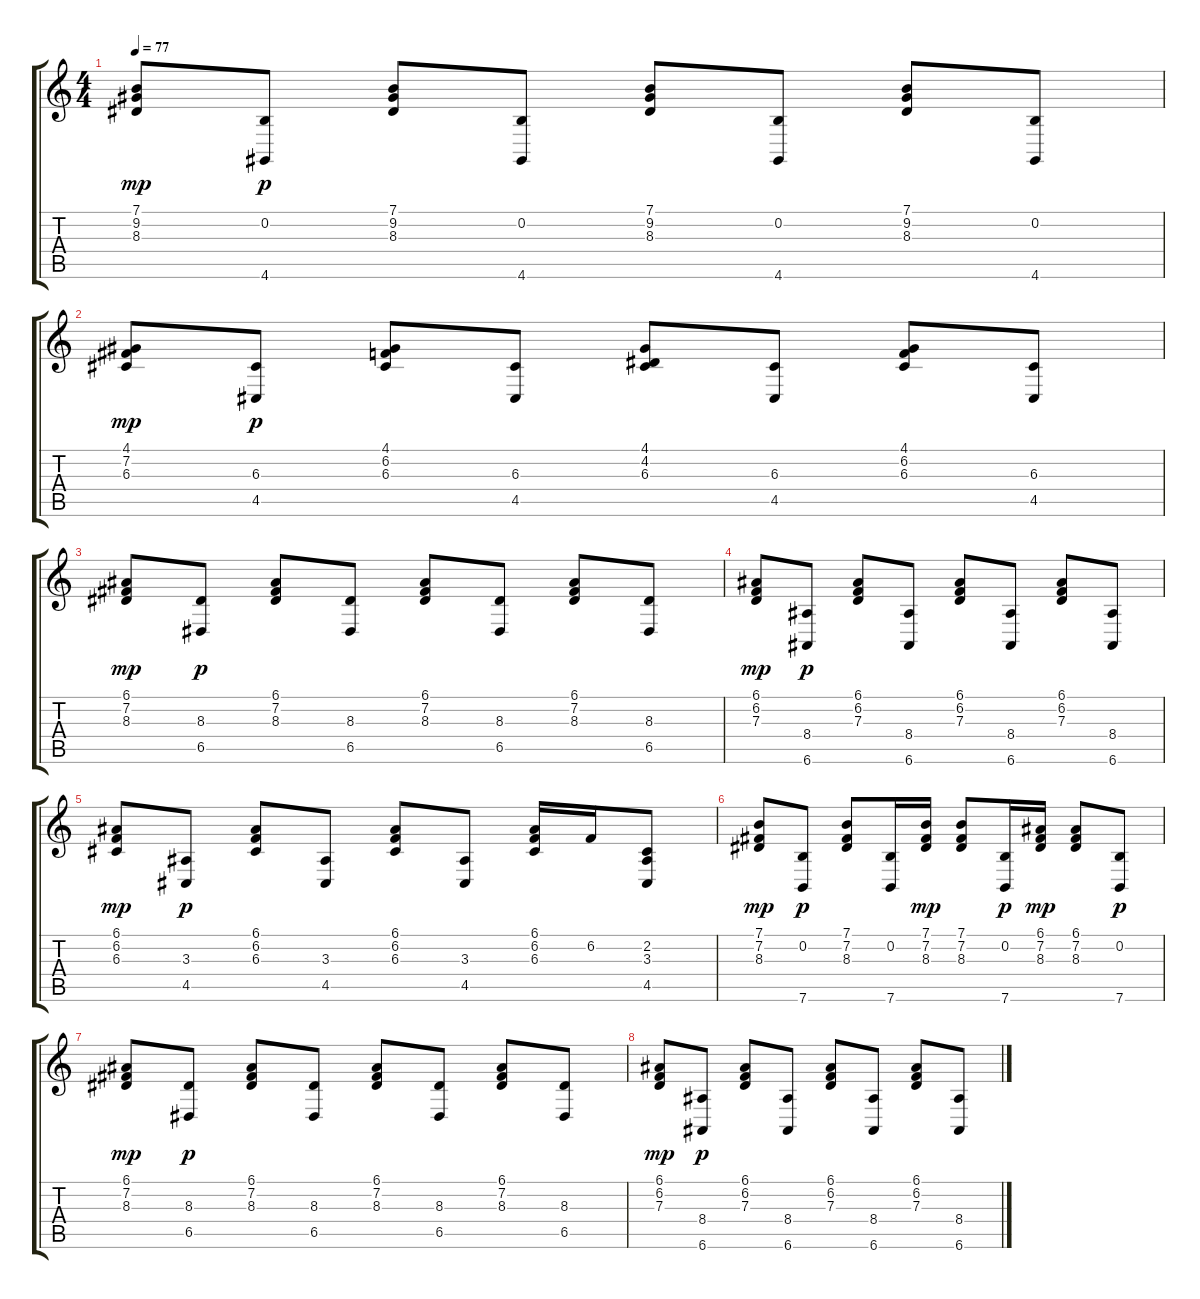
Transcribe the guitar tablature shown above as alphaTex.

\track "" {instrument acousticgrandpiano}
\staff {score tabs}
\tuning (E4 B3 G3 D3 A2 E2) {hide}
\ts (4 4)
\tempo 77
\clef g2
\ks c
(7.1 9.2 8.3).8{dy mp} (0.2 4.6).8{dy p} (7.1 9.2 8.3).8 (0.2 4.6).8 (7.1 9.2 8.3).8 (0.2 4.6).8 (7.1 9.2 8.3).8 (0.2 4.6).8 |
(4.1 7.2 6.3).8{dy mp} (6.3 4.5).8{dy p} (4.1 6.2 6.3).8 (6.3 4.5).8 (4.1 4.2 6.3).8 (6.3 4.5).8 (4.1 6.2 6.3).8 (6.3 4.5).8 |
(6.1 7.2 8.3).8{dy mp} (8.3 6.5).8{dy p} (6.1 7.2 8.3).8 (8.3 6.5).8 (6.1 7.2 8.3).8 (8.3 6.5).8 (6.1 7.2 8.3).8 (8.3 6.5).8 |
(6.1 6.2 7.3).8{dy mp} (8.4 6.6).8{dy p} (6.1 6.2 7.3).8 (8.4 6.6).8 (6.1 6.2 7.3).8 (8.4 6.6).8 (6.1 6.2 7.3).8 (8.4 6.6).8 |
(6.1 6.2 6.3).8{dy mp} (3.3 4.5).8{dy p} (6.1 6.2 6.3).8 (3.3 4.5).8 (6.1 6.2 6.3).8 (3.3 4.5).8 (6.1 6.2 6.3).16 6.2.16 (2.2 3.3 4.5).8 |
(7.1 7.2 8.3).8{dy mp} (0.2 7.6).8{dy p} (7.1 7.2 8.3).8 (0.2 7.6).16 (7.1 7.2 8.3).16{dy mp} (7.1 7.2 8.3).8 (0.2 7.6).16{dy p} (6.1 7.2 8.3).16{dy mp} (6.1 7.2 8.3).8 (0.2 7.6).8{dy p} |
(6.1 7.2 8.3).8{dy mp} (8.3 6.5).8{dy p} (6.1 7.2 8.3).8 (8.3 6.5).8 (6.1 7.2 8.3).8 (8.3 6.5).8 (6.1 7.2 8.3).8 (8.3 6.5).8 |
(6.1 6.2 7.3).8{dy mp} (8.4 6.6).8{dy p} (6.1 6.2 7.3).8 (8.4 6.6).8 (6.1 6.2 7.3).8 (8.4 6.6).8 (6.1 6.2 7.3).8 (8.4 6.6).8
